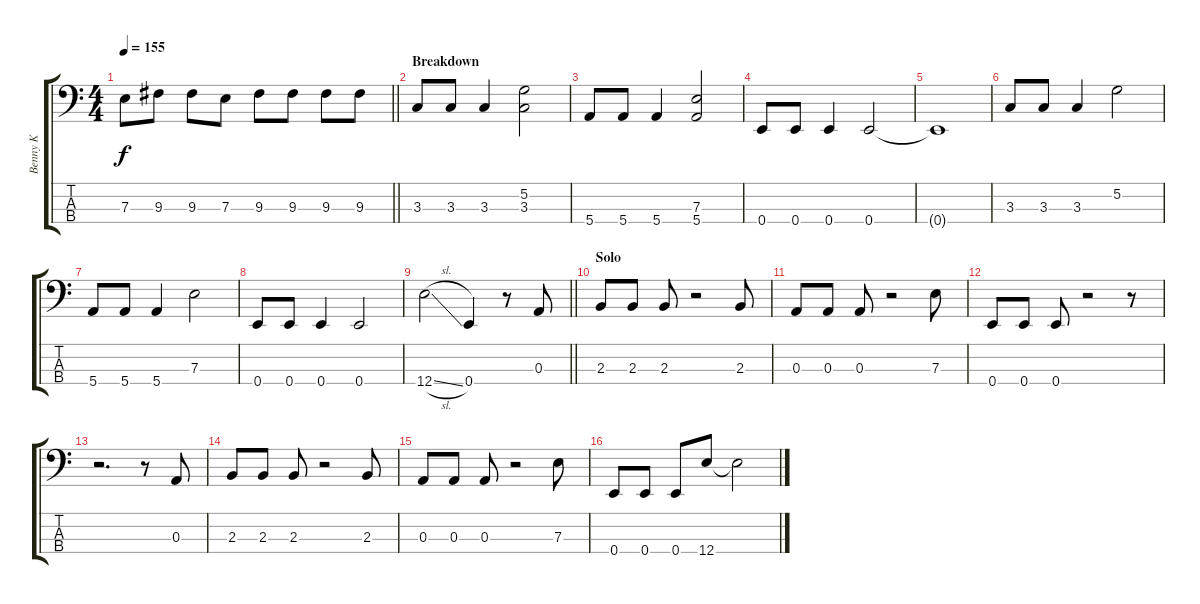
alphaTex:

\track ("Benny K" "Benny K") {instrument electricbasspick}
\staff {score tabs}
\tuning (G2 D2 A1 E1) {hide}
\ts (4 4)
\tempo 155
\clef f4
\barLineRight lightlight
\ks c
7.3.8{dy f} 9.3.8 9.3.8 7.3.8 9.3.8 9.3.8 9.3.8 9.3.8 |
\section ("" "Breakdown")
3.3.8 3.3.8 3.3.4 (5.2 3.3).2 |
5.4.8 5.4.8 5.4.4 (7.3 5.4).2 |
0.4.8 0.4.8 0.4.4 0.4.2 |
0.4{t}.1 |
3.3.8 3.3.8 3.3.4 5.2.2 |
5.4.8 5.4.8 5.4.4 7.3.2 |
0.4.8 0.4.8 0.4.4 0.4.2 |
\barLineRight lightlight
12.4{sl}.2 0.4.4 r.8 0.3.8 |
\section ("" "Solo")
2.3.8 2.3.8 2.3.8 r.2 2.3.8 |
0.3.8 0.3.8 0.3.8 r.2 7.3.8 |
0.4.8 0.4.8 0.4.8 r.2 r.8 |
r.2{d} r.8 0.3.8 |
2.3.8 2.3.8 2.3.8 r.2 2.3.8 |
0.3.8 0.3.8 0.3.8 r.2 7.3.8 |
0.4.8 0.4.8 0.4.8 12.4.8 12.4{sl t}.2
